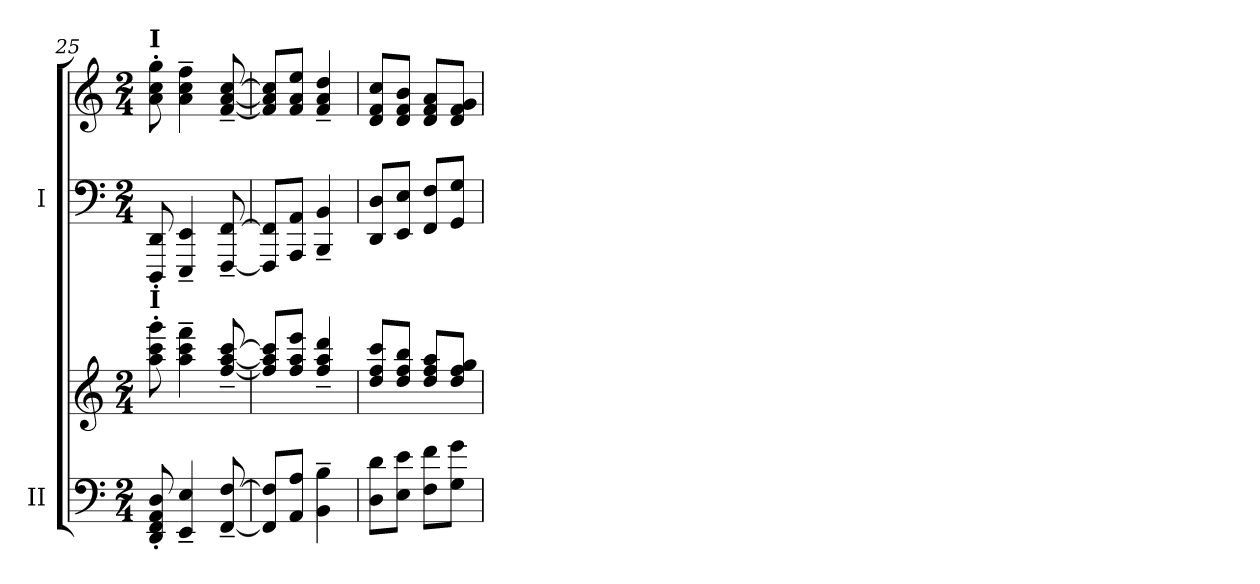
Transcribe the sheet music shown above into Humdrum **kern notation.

**kern	**kern	**kern	**kern
*part2	*part2	*part1	*part1
*staff4	*staff3	*staff2	*staff1
*I"II	*	*I"I	*
*I'II	*	*I'I	*
*clefF4	*clefG2	*clefF4	*clefG2
*k[]	*k[]	*k[]	*k[]
*M2/4	*M2/4	*M2/4	*M2/4
=25	=25	=25	=25
!	!	!	!LO:TX:a:B:t=I
!	!LO:TX:a:B:t=I	!	!
8DD/' 8FF/' 8AA/' 8D/'	8aa\' 8ccc\' 8ggg\'	8DDD/' 8DD/'	8a\' 8cc\' 8gg\'
4EE/~ 4E/~	4aa\~ 4ccc\~ 4fff\~	4EEE/~ 4EE/~	4a\~ 4cc\~ 4ff\~
[8FF/~ [8F/~	[8ff/~ [8aa/~ [8ccc/~	[8FFF/~ [8FF/~	[8f/~ [8a/~ [8cc/~
!!LO:LB:g=z
=26	=26	=26	=26
8FF/] 8F/]L	8ff/] 8aa/] 8ccc/]L	8FFF/] 8FF/]L	8f/] 8a/] 8cc/]L
8AA/ 8A/J	8ff/ 8aa/ 8eee/J	8AAA/ 8AA/J	8f/ 8a/ 8ee/J
4BB\~ 4B\~	4ff/~ 4aa/~ 4ddd/~	4BBB/~ 4BB/~	4f/~ 4a/~ 4dd/~
=27	=27	=27	=27
8D\ 8d\L	8dd/ 8ff/ 8ccc/L	8DD/ 8D/L	8d/ 8f/ 8cc/L
8E\ 8e\J	8dd/ 8ff/ 8bb/J	8EE/ 8E/J	8d/ 8f/ 8b/J
8F\ 8f\L	8dd/ 8ff/ 8aa/L	8FF/ 8F/L	8d/ 8f/ 8a/L
8G\ 8g\J	8dd/ 8ff/ 8gg/J	8GG/ 8G/J	8d/ 8f/ 8g/J
=	=	=	=
*-	*-	*-	*-
